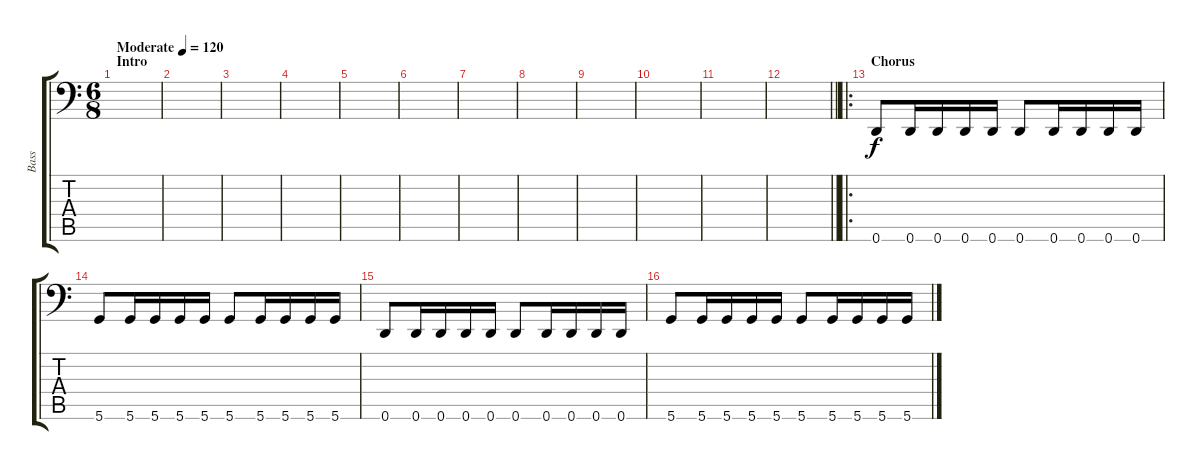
\track ("Bass" "Bass") {instrument electricbasspick}
\staff {score tabs}
\tuning (E3 B2 G2 D2 A1 D1) {hide}
\ts (6 8)
\section ("" "Intro")
\tempo (120 "Moderate")
\clef f4
\ks c
|
|
|
|
|
|
|
|
|
|
|
\barLineRight lightlight
|
\ro
\section ("" "Chorus")
0.6.8 0.6.16 0.6.16 0.6.16 0.6.16 0.6.8 0.6.16 0.6.16 0.6.16 0.6.16 |
5.6.8 5.6.16 5.6.16 5.6.16 5.6.16 5.6.8 5.6.16 5.6.16 5.6.16 5.6.16 |
0.6.8 0.6.16 0.6.16 0.6.16 0.6.16 0.6.8 0.6.16 0.6.16 0.6.16 0.6.16 |
5.6.8 5.6.16 5.6.16 5.6.16 5.6.16 5.6.8 5.6.16 5.6.16 5.6.16 5.6.16
